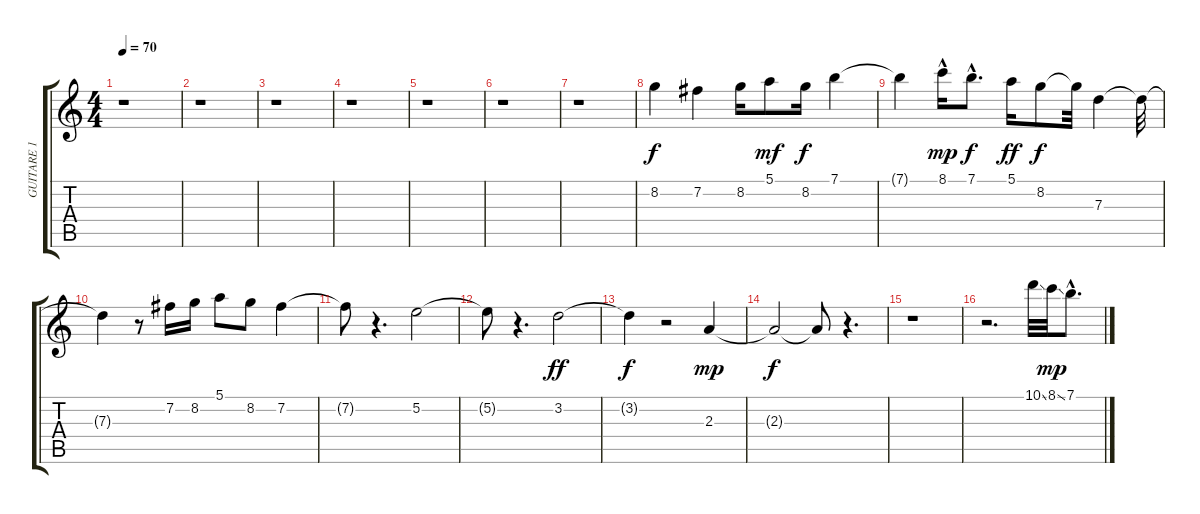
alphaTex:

\track ("GUITARE 1" "GUITARE 1") {instrument overdrivenguitar}
\staff {score tabs}
\tuning (E4 B3 G3 D3 A2 E2) {hide}
\ts (4 4)
\tempo 70
\clef g2
\ks c
r.1{dy f instrument overdrivenguitar} |
r.1 |
r.1 |
r.1 |
r.1 |
r.1 |
r.1 |
8.2.4 7.2.4 8.2.16 5.1.8{dy mf} 8.2.16{dy f} 7.1.4 |
7.1{t}.4 8.1{hac}.16{dy mp} 7.1{hac}.8{d dy f} 5.1.16{dy ff} 8.2.8{dy f} 8.2{t}.32 7.3.4 7.3{t}.32 |
7.3{t}.4 r.8 7.2.16 8.2.16 5.1.8 8.2.8 7.2.4 |
7.2{t}.8 r.4{d} 5.2.2 |
5.2{t}.8 r.4{d} 3.2.2{dy ff} |
3.2{t}.4{dy f} r.2 2.3.4{dy mp} |
2.3{t}.2{dy f} 2.3{t}.8 r.4{d} |
r.1 |
r.2{d} 10.1{ss}.32 8.1{ss}.32{dy mp} 7.1{hac}.8{d}
